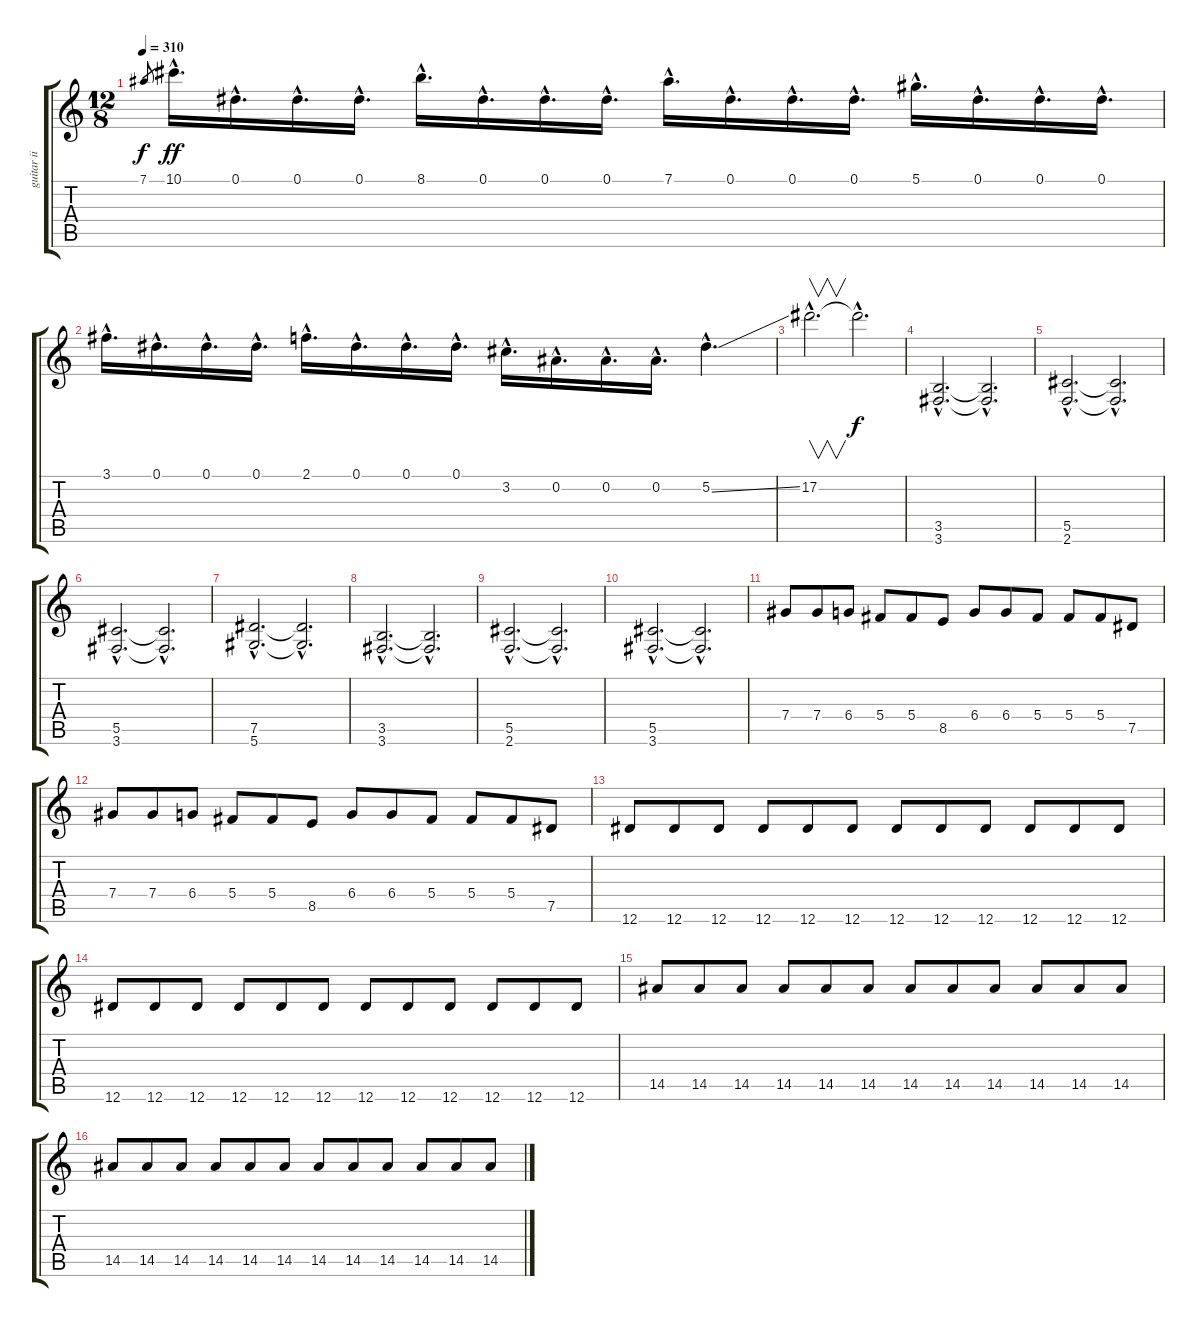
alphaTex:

\track ("guitar ii" "guitar ii") {instrument overdrivenguitar}
\staff {score tabs}
\tuning (Eb4 Bb3 Gb3 Db3 Ab2 Eb2) {hide}
\ts (12 8)
\tempo 310
\clef g2
\ks c
7.1.8{gr dy f} 10.1{hac}.16{d dy ff volume 16} 0.1{hac}.16{d} 0.1{hac}.16{d} 0.1{hac}.16{d} 8.1{hac}.16{d} 0.1{hac}.16{d} 0.1{hac}.16{d} 0.1{hac}.16{d} 7.1{hac}.16{d} 0.1{hac}.16{d} 0.1{hac}.16{d} 0.1{hac}.16{d} 5.1{hac}.16{d} 0.1{hac}.16{d} 0.1{hac}.16{d} 0.1{hac}.16{d} |
3.1{hac}.16{d} 0.1{hac}.16{d} 0.1{hac}.16{d} 0.1{hac}.16{d} 2.1{hac}.16{d} 0.1{hac}.16{d} 0.1{hac}.16{d} 0.1{hac}.16{d} 3.2{hac}.16{d} 0.2{hac}.16{d} 0.2{hac}.16{d} 0.2{hac}.16{d} 5.2{ss hac}.4{d} |
17.2{hac}.2{v d volume 16} 17.2{hac t}.2{d dy f} |
(3.5{hac} 3.6{hac}).2{d volume 14} (3.5{hac t} 3.6{hac t}).2{d} |
(5.5{hac} 2.6{hac}).2{d} (5.5{hac t} 2.6{hac t}).2{d} |
(5.5{hac} 3.6{hac}).2{d} (5.5{hac t} 3.6{hac t}).2{d} |
(7.5{hac} 5.6{hac}).2{d} (7.5{hac t} 5.6{hac t}).2{d} |
(3.5{hac} 3.6{hac}).2{d} (3.5{hac t} 3.6{hac t}).2{d} |
(5.5{hac} 2.6{hac}).2{d} (5.5{hac t} 2.6{hac t}).2{d} |
(5.5{hac} 3.6{hac}).2{d} (5.5{hac t} 3.6{hac t}).2{d} |
7.4.8 7.4.8 6.4.8 5.4.8 5.4.8 8.5.8 6.4.8 6.4.8 5.4.8 5.4.8 5.4.8 7.5.8 |
7.4.8 7.4.8 6.4.8 5.4.8 5.4.8 8.5.8 6.4.8 6.4.8 5.4.8 5.4.8 5.4.8 7.5.8 |
12.6.8{volume 12} 12.6.8 12.6.8 12.6.8 12.6.8 12.6.8 12.6.8 12.6.8 12.6.8 12.6.8 12.6.8 12.6.8 |
12.6.8 12.6.8 12.6.8 12.6.8 12.6.8 12.6.8 12.6.8 12.6.8 12.6.8 12.6.8 12.6.8 12.6.8 |
14.5.8{volume 12} 14.5.8 14.5.8 14.5.8 14.5.8 14.5.8 14.5.8 14.5.8 14.5.8 14.5.8 14.5.8 14.5.8 |
14.5.8 14.5.8 14.5.8 14.5.8 14.5.8 14.5.8 14.5.8 14.5.8 14.5.8 14.5.8 14.5.8 14.5.8
